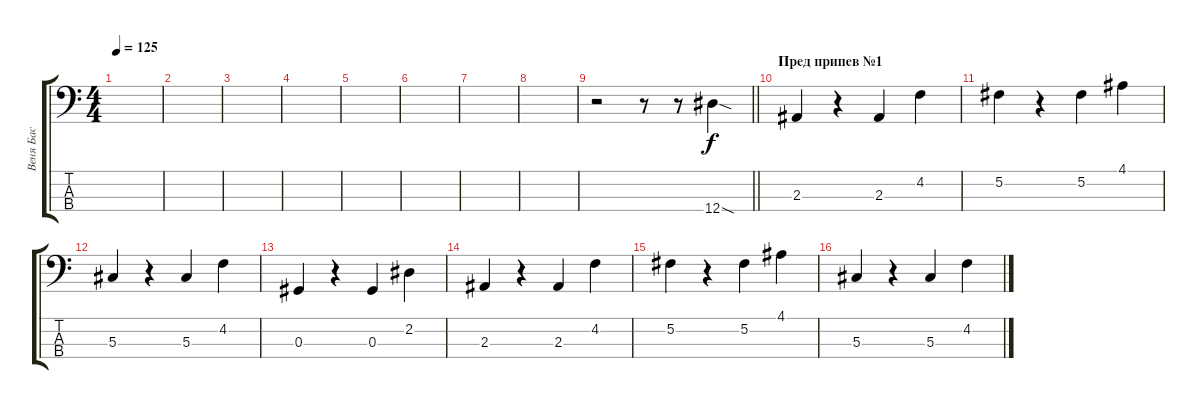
\track ("Веня Бас" "Веня Бас") {instrument electricbassfinger}
\staff {score tabs}
\tuning (Gb2 Db2 Ab1 Eb1) {hide}
\ts (4 4)
\tempo 125
\clef f4
\ks c
|
|
|
|
|
|
|
|
\barLineRight lightlight
r.2 r.8 r.8 12.4{sod}.4 |
\section ("" "Пред припев №1")
2.3.4 r.4 2.3.4 4.2.4 |
5.2.4 r.4 5.2.4 4.1.4 |
5.3.4 r.4 5.3.4 4.2.4 |
0.3.4 r.4 0.3.4 2.2.4 |
2.3.4 r.4 2.3.4 4.2.4 |
5.2.4 r.4 5.2.4 4.1.4 |
5.3.4 r.4 5.3.4 4.2.4
